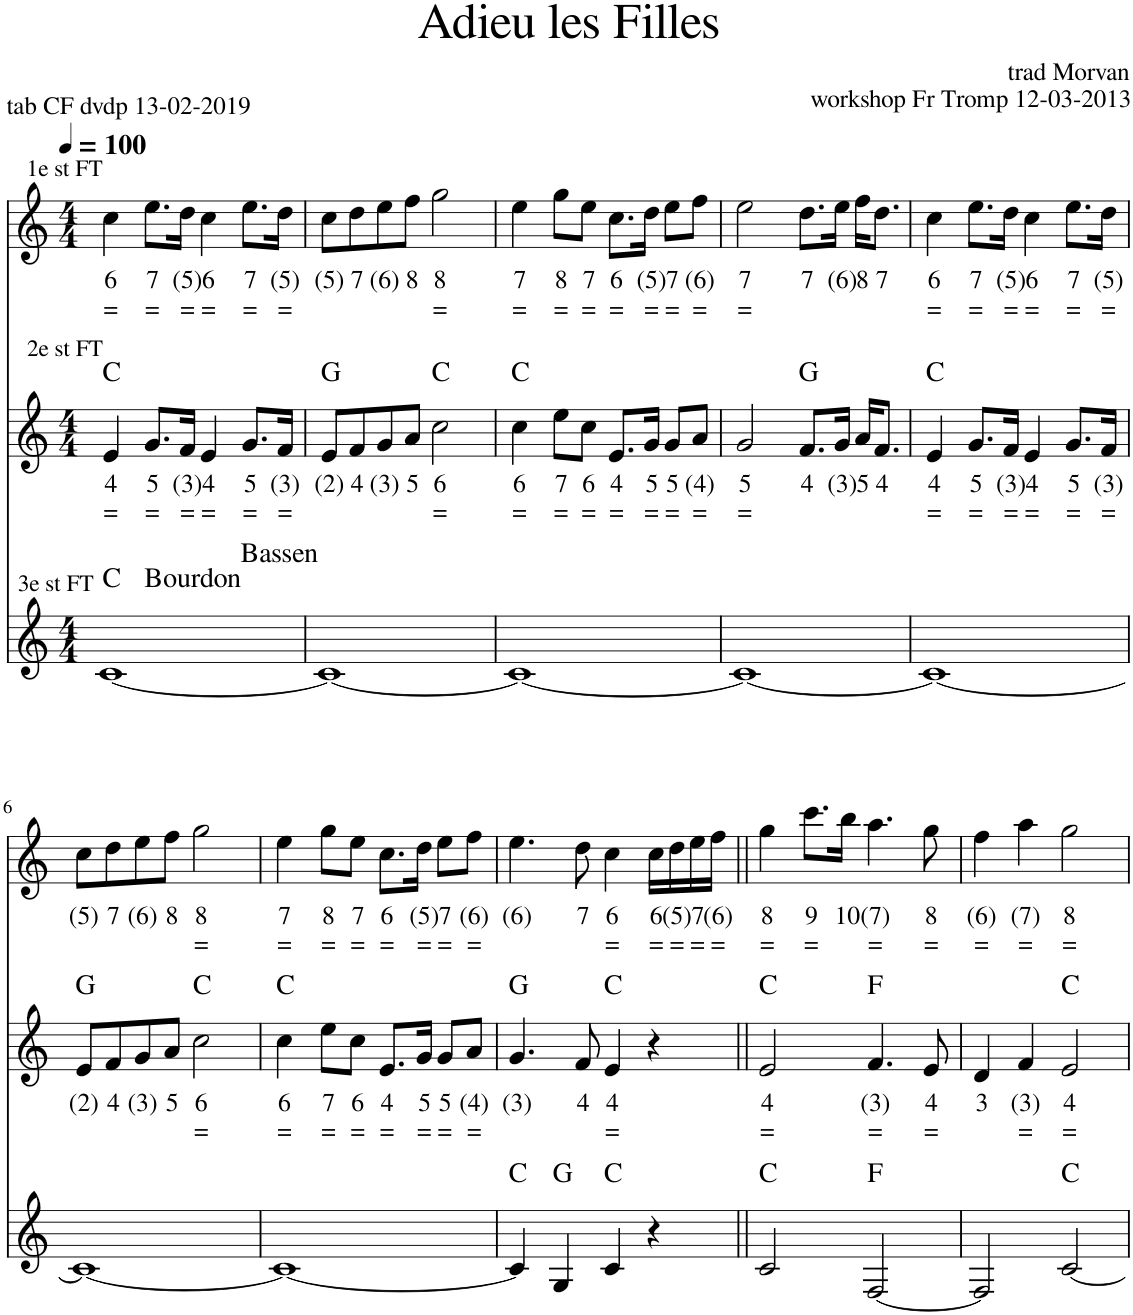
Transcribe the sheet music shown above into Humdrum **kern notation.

**kern	**kern	**text	**text	**harte	**kern	**text	**text
*part3	*part2	*part2	*part2	*part2	*part1	*part1	*part1
*staff3	*staff2	*staff2	*staff2	*	*staff1	*staff1	*staff1
*I"Stem	*I"Stem	*	*	*	*I"Stem	*	*
*clefG2	*clefG2	*	*	*	*clefG2	*	*
*k[]	*k[]	*	*	*	*k[]	*	*
*M4/4	*M4/4	*	*	*	*M4/4	*	*
*MM100	*MM100	*	*	*	*MM100	*	*
=1	=1	=1	=1	=1	=1	=1	=1
!	!	!	!	!	!LO:TX:a:t=1e st FT	!	!
!	!LO:TX:a:t=2e st FT	!	!	!	!	!	!
!LO:TX:a:t=3e st FT	!	!	!	!	!	!	!
!	!	!LO:LY:b	!LO:LY:b	!	!	!LO:LY:b	!LO:LY:b
[1c	4e/	4	=	C:maj	4cc\	6	=
!	!	!LO:LY:b	!LO:LY:b	!	!	!LO:LY:b	!LO:LY:b
.	8.g/L	5	=	.	8.ee\L	7	=
!	!	!LO:LY:b	!LO:LY:b	!	!	!LO:LY:b	!LO:LY:b
.	16f/Jk	(3)	=	.	16dd\Jk	(5)	=
!	!	!LO:LY:b	!LO:LY:b	!	!	!LO:LY:b	!LO:LY:b
.	4e/	4	=	.	4cc\	6	=
!	!	!LO:LY:b	!LO:LY:b	!	!	!LO:LY:b	!LO:LY:b
.	8.g/L	5	=	.	8.ee\L	7	=
!	!	!LO:LY:b	!LO:LY:b	!	!	!LO:LY:b	!LO:LY:b
.	16f/Jk	(3)	=	.	16dd\Jk	(5)	=
=2	=2	=2	=2	=2	=2	=2	=2
!	!	!LO:LY:b	!	!	!	!LO:LY:b	!
1c_	8e/L	(2)	.	G:maj	8cc\L	(5)	.
!	!	!LO:LY:b	!	!	!	!LO:LY:b	!
.	8f/	4	.	.	8dd\	7	.
!	!	!LO:LY:b	!	!	!	!LO:LY:b	!
.	8g/	(3)	.	.	8ee\	(6)	.
!	!	!LO:LY:b	!	!	!	!LO:LY:b	!
.	8a/J	5	.	.	8ff\J	8	.
!	!	!LO:LY:b	!LO:LY:b	!	!	!LO:LY:b	!LO:LY:b
.	2cc\	6	=	C:maj	2gg\	8	=
=3	=3	=3	=3	=3	=3	=3	=3
!	!	!LO:LY:b	!LO:LY:b	!	!	!LO:LY:b	!LO:LY:b
1c_	4cc\	6	=	C:maj	4ee\	7	=
!	!	!LO:LY:b	!LO:LY:b	!	!	!LO:LY:b	!LO:LY:b
.	8ee\L	7	=	.	8gg\L	8	=
!	!	!LO:LY:b	!LO:LY:b	!	!	!LO:LY:b	!LO:LY:b
.	8cc\J	6	=	.	8ee\J	7	=
!	!	!LO:LY:b	!LO:LY:b	!	!	!LO:LY:b	!LO:LY:b
.	8.e/L	4	=	.	8.cc\L	6	=
!	!	!LO:LY:b	!LO:LY:b	!	!	!LO:LY:b	!LO:LY:b
.	16g/Jk	5	=	.	16dd\Jk	(5)	=
!	!	!LO:LY:b	!LO:LY:b	!	!	!LO:LY:b	!LO:LY:b
.	8g/L	5	=	.	8ee\L	7	=
!	!	!LO:LY:b	!LO:LY:b	!	!	!LO:LY:b	!LO:LY:b
.	8a/J	(4)	=	.	8ff\J	(6)	=
=4	=4	=4	=4	=4	=4	=4	=4
!	!	!LO:LY:b	!LO:LY:b	!	!	!LO:LY:b	!LO:LY:b
1c_	2g/	5	=	.	2ee\	7	=
!	!	!LO:LY:b	!	!	!	!LO:LY:b	!
.	8.f/L	4	.	G:maj	8.dd\L	7	.
!	!	!LO:LY:b	!	!	!	!LO:LY:b	!
.	16g/Jk	(3)	.	.	16ee\Jk	(6)	.
!	!	!LO:LY:b	!	!	!	!LO:LY:b	!
.	16a/KL	5	.	.	16ff\KL	8	.
!	!	!LO:LY:b	!	!	!	!LO:LY:b	!
.	8.f/J	4	.	.	8.dd\J	7	.
=5	=5	=5	=5	=5	=5	=5	=5
!	!	!LO:LY:b	!LO:LY:b	!	!	!LO:LY:b	!LO:LY:b
1c_	4e/	4	=	C:maj	4cc\	6	=
!	!	!LO:LY:b	!LO:LY:b	!	!	!LO:LY:b	!LO:LY:b
.	8.g/L	5	=	.	8.ee\L	7	=
!	!	!LO:LY:b	!LO:LY:b	!	!	!LO:LY:b	!LO:LY:b
.	16f/Jk	(3)	=	.	16dd\Jk	(5)	=
!	!	!LO:LY:b	!LO:LY:b	!	!	!LO:LY:b	!LO:LY:b
.	4e/	4	=	.	4cc\	6	=
!	!	!LO:LY:b	!LO:LY:b	!	!	!LO:LY:b	!LO:LY:b
.	8.g/L	5	=	.	8.ee\L	7	=
!	!	!LO:LY:b	!LO:LY:b	!	!	!LO:LY:b	!LO:LY:b
.	16f/Jk	(3)	=	.	16dd\Jk	(5)	=
!!LO:LB:g=z
=6	=6	=6	=6	=6	=6	=6	=6
!	!	!LO:LY:b	!	!	!	!LO:LY:b	!
1c_	8e/L	(2)	.	G:maj	8cc\L	(5)	.
!	!	!LO:LY:b	!	!	!	!LO:LY:b	!
.	8f/	4	.	.	8dd\	7	.
!	!	!LO:LY:b	!	!	!	!LO:LY:b	!
.	8g/	(3)	.	.	8ee\	(6)	.
!	!	!LO:LY:b	!	!	!	!LO:LY:b	!
.	8a/J	5	.	.	8ff\J	8	.
!	!	!LO:LY:b	!LO:LY:b	!	!	!LO:LY:b	!LO:LY:b
.	2cc\	6	=	C:maj	2gg\	8	=
=7	=7	=7	=7	=7	=7	=7	=7
!	!	!LO:LY:b	!LO:LY:b	!	!	!LO:LY:b	!LO:LY:b
1c_	4cc\	6	=	C:maj	4ee\	7	=
!	!	!LO:LY:b	!LO:LY:b	!	!	!LO:LY:b	!LO:LY:b
.	8ee\L	7	=	.	8gg\L	8	=
!	!	!LO:LY:b	!LO:LY:b	!	!	!LO:LY:b	!LO:LY:b
.	8cc\J	6	=	.	8ee\J	7	=
!	!	!LO:LY:b	!LO:LY:b	!	!	!LO:LY:b	!LO:LY:b
.	8.e/L	4	=	.	8.cc\L	6	=
!	!	!LO:LY:b	!LO:LY:b	!	!	!LO:LY:b	!LO:LY:b
.	16g/Jk	5	=	.	16dd\Jk	(5)	=
!	!	!LO:LY:b	!LO:LY:b	!	!	!LO:LY:b	!LO:LY:b
.	8g/L	5	=	.	8ee\L	7	=
!	!	!LO:LY:b	!LO:LY:b	!	!	!LO:LY:b	!LO:LY:b
.	8a/J	(4)	=	.	8ff\J	(6)	=
=8	=8	=8	=8	=8	=8	=8	=8
!	!	!LO:LY:b	!	!	!	!LO:LY:b	!
4c/]	4.g/	(3)	.	G:maj	4.ee\	(6)	.
4G/	.	.	.	.	.	.	.
!	!	!LO:LY:b	!	!	!	!LO:LY:b	!
.	8f/	4	.	.	8dd\	7	.
!	!	!LO:LY:b	!LO:LY:b	!	!	!LO:LY:b	!LO:LY:b
4c/	4e/	4	=	C:maj	4cc\	6	=
!	!	!	!	!	!	!LO:LY:b	!LO:LY:b
4r	4r	.	.	.	16cc\LL	6	=
!	!	!	!	!	!	!LO:LY:b	!LO:LY:b
.	.	.	.	.	16dd\	(5)	=
!	!	!	!	!	!	!LO:LY:b	!LO:LY:b
.	.	.	.	.	16ee\	7	=
!	!	!	!	!	!	!LO:LY:b	!LO:LY:b
.	.	.	.	.	16ff\JJ	(6)	=
=9||	=9||	=9||	=9||	=9||	=9||	=9||	=9||
!	!	!LO:LY:b	!LO:LY:b	!	!	!LO:LY:b	!LO:LY:b
2c/	2e/	4	=	C:maj	4gg\	8	=
!	!	!	!	!	!	!LO:LY:b	!LO:LY:b
.	.	.	.	.	8.ccc\L	9	=
!	!	!	!	!	!	!LO:LY:b	!
.	.	.	.	.	16bb\Jk	10	.
!	!	!LO:LY:b	!LO:LY:b	!	!	!LO:LY:b	!LO:LY:b
[2F/	4.f/	(3)	=	F:maj	4.aa\	(7)	=
!	!	!LO:LY:b	!LO:LY:b	!	!	!LO:LY:b	!LO:LY:b
.	8e/	4	=	.	8gg\	8	=
=10	=10	=10	=10	=10	=10	=10	=10
!	!	!LO:LY:b	!	!	!	!LO:LY:b	!LO:LY:b
2F/]	4d/	3	.	.	4ff\	(6)	=
!	!	!LO:LY:b	!LO:LY:b	!	!	!LO:LY:b	!LO:LY:b
.	4f/	(3)	=	.	4aa\	(7)	=
!	!	!LO:LY:b	!LO:LY:b	!	!	!LO:LY:b	!LO:LY:b
[2c/	2e/	4	=	C:maj	2gg\	8	=
=	=	=	=	=	=	=	=
*-	*-	*-	*-	*-	*-	*-	*-
